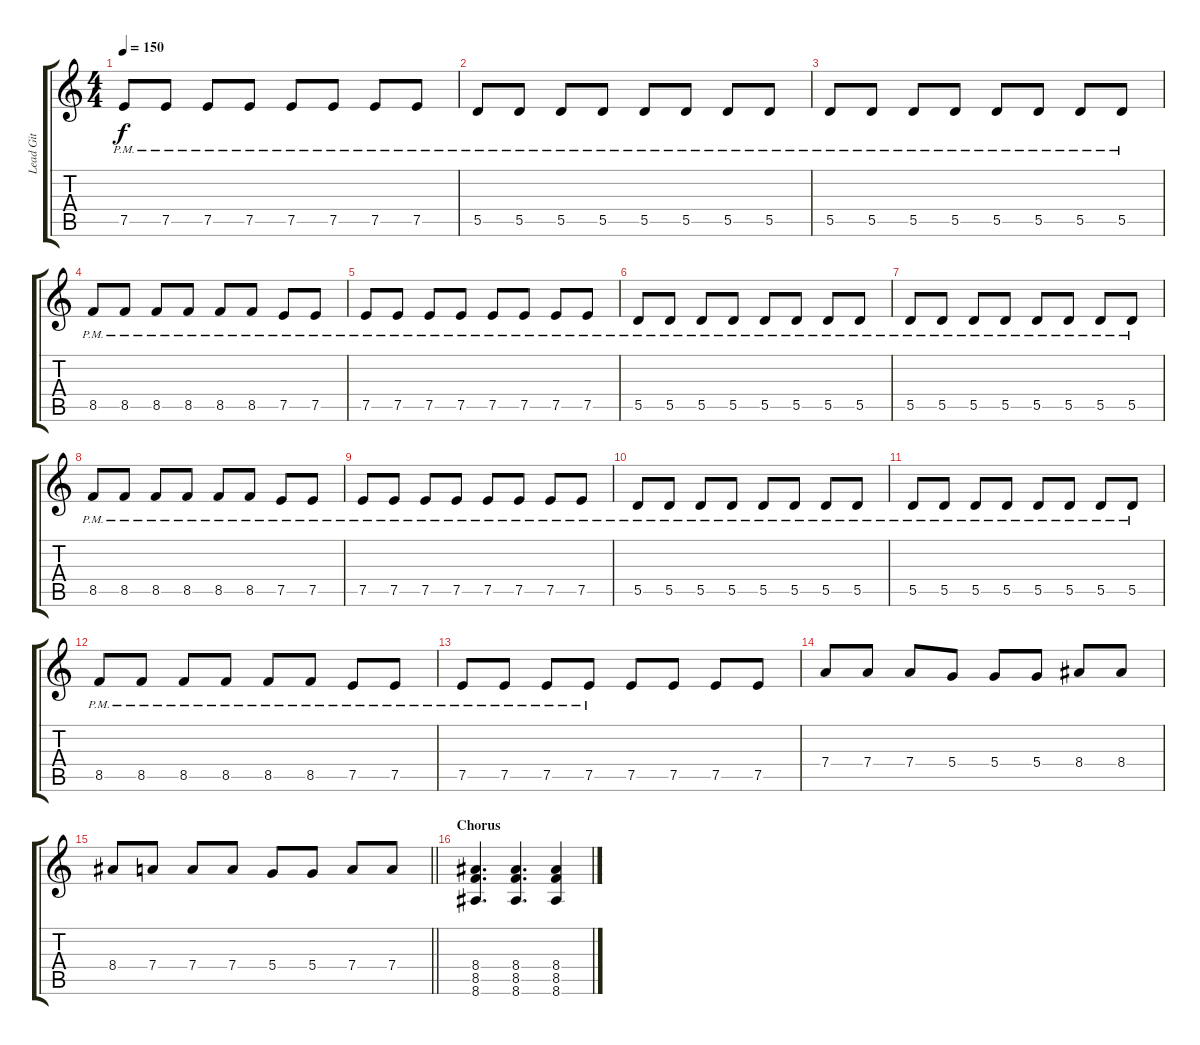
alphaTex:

\track ("Lead Git" "Lead Git") {instrument acousticguitarsteel}
\staff {score tabs}
\tuning (E4 B3 G3 D3 A2 D2) {hide}
\ts (4 4)
\tempo 150
\clef g2
\ks c
7.5{pm}.8{dy f} 7.5{pm}.8 7.5{pm}.8 7.5{pm}.8 7.5{pm}.8 7.5{pm}.8 7.5{pm}.8 7.5{pm}.8 |
5.5{pm}.8 5.5{pm}.8 5.5{pm}.8 5.5{pm}.8 5.5{pm}.8 5.5{pm}.8 5.5{pm}.8 5.5{pm}.8 |
5.5{pm}.8 5.5{pm}.8 5.5{pm}.8 5.5{pm}.8 5.5{pm}.8 5.5{pm}.8 5.5{pm}.8 5.5{pm}.8 |
8.5{pm}.8 8.5{pm}.8 8.5{pm}.8 8.5{pm}.8 8.5{pm}.8 8.5{pm}.8 7.5{pm}.8 7.5{pm}.8 |
7.5{pm}.8 7.5{pm}.8 7.5{pm}.8 7.5{pm}.8 7.5{pm}.8 7.5{pm}.8 7.5{pm}.8 7.5{pm}.8 |
5.5{pm}.8 5.5{pm}.8 5.5{pm}.8 5.5{pm}.8 5.5{pm}.8 5.5{pm}.8 5.5{pm}.8 5.5{pm}.8 |
5.5{pm}.8 5.5{pm}.8 5.5{pm}.8 5.5{pm}.8 5.5{pm}.8 5.5{pm}.8 5.5{pm}.8 5.5{pm}.8 |
8.5{pm}.8 8.5{pm}.8 8.5{pm}.8 8.5{pm}.8 8.5{pm}.8 8.5{pm}.8 7.5{pm}.8 7.5{pm}.8 |
7.5{pm}.8 7.5{pm}.8 7.5{pm}.8 7.5{pm}.8 7.5{pm}.8 7.5{pm}.8 7.5{pm}.8 7.5{pm}.8 |
5.5{pm}.8 5.5{pm}.8 5.5{pm}.8 5.5{pm}.8 5.5{pm}.8 5.5{pm}.8 5.5{pm}.8 5.5{pm}.8 |
5.5{pm}.8 5.5{pm}.8 5.5{pm}.8 5.5{pm}.8 5.5{pm}.8 5.5{pm}.8 5.5{pm}.8 5.5{pm}.8 |
8.5{pm}.8 8.5{pm}.8 8.5{pm}.8 8.5{pm}.8 8.5{pm}.8 8.5{pm}.8 7.5{pm}.8 7.5{pm}.8 |
7.5{pm}.8 7.5{pm}.8 7.5{pm}.8 7.5{pm}.8 7.5.8 7.5.8 7.5.8 7.5.8 |
7.4.8 7.4.8 7.4.8 5.4.8 5.4.8 5.4.8 8.4.8 8.4.8 |
\barLineRight lightlight
8.4.8 7.4.8 7.4.8 7.4.8 5.4.8 5.4.8 7.4.8 7.4.8 |
\section ("" "Chorus")
(8.4 8.5 8.6).4{d} (8.4 8.5 8.6).4{d} (8.4 8.5 8.6).4
